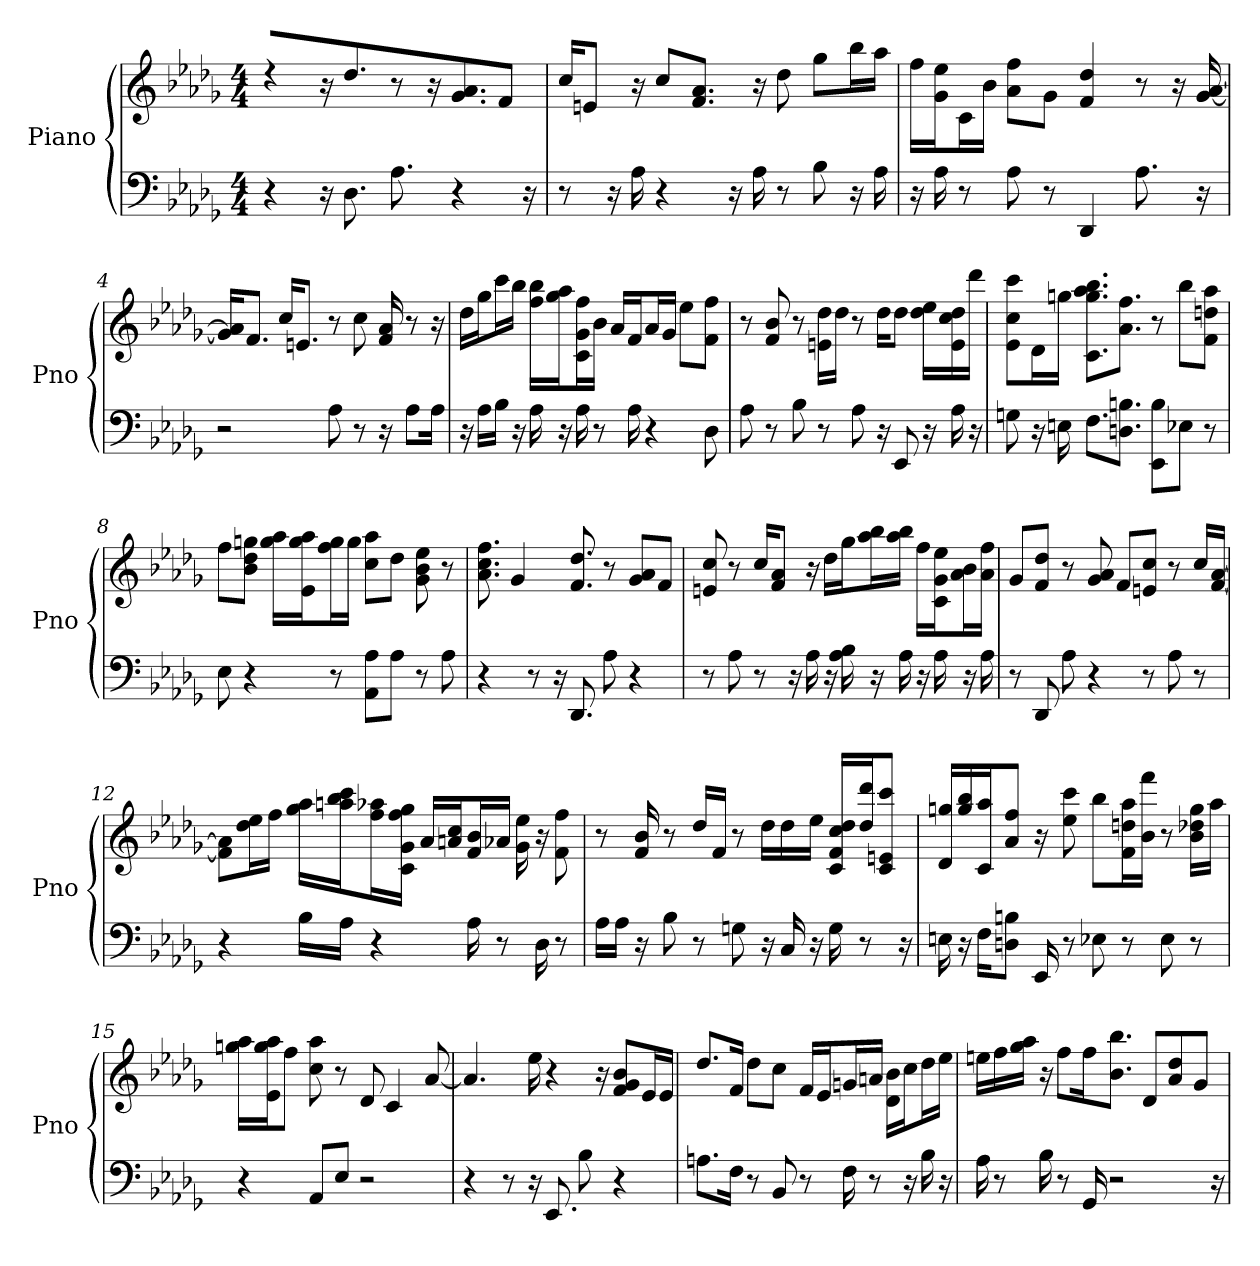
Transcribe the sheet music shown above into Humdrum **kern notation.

**kern	**kern
*part1	*part1
*staff2	*staff1
*I"Piano	*
*I'Pno	*
*clefF4	*clefG2
*k[b-e-a-d-g-]	*k[b-e-a-d-g-]
*D-:	*D-:
*M4/4	*M4/4
*MM80	*MM80
=1	=1
4r	4r
16r	16r
8.D-	8.dd-
8.A-	8r
.	16r
4r	8.a- 8.g-
.	8fJ
16r	.
=2	=2
8r	16cc/KL
.	8e/J
16r	.
16A-	16r
4r	8cc/L
.	8.a-/ 8.f/J
16r	.
16A-	16r
8r	8dd-
8B-	8gg-\L
16r	16bb-\L
16A-	16aa-\JJ
=3	=3
16r	16ff\LL
16A-	16ee-\ 16g-\J
8r	16c\L
.	16b-\JJ
8A-	8ff\ 8a-\L
8r	8g-\J
4DD-	4f 4dd-
8.A-	8r
.	16r
16r	[16g- [16a-
=4	=4
2r	16g-]/ 16a-]/KL
.	8.f/J
.	16cc/KL
.	8.e/J
8A-	8r
8r	8cc
16r	16a- 16f
8A-\L	8r
16A-\Jk	16r
=5	=5
16r	16dd-\LL
16A-\LL	16gg-\J
16B-\JJ	16ccc\L
16r	16bb-\JJ
16A-	16ff\ 16bb-\LL
16r	16aa-\ 16gg-\J
16A-	16ff\ 16c\ 16g-\L
8r	16b-\JJ
.	16a-/LL
16A-	16f/J
4r	16a-/L
.	16g-/JJ
.	8ee-\L
8D-	8ff\ 8f\J
=6	=6
8A-	8r
8r	8f 8b-
8B-	8r
8r	16dd-\ 16e\LL
.	16dd-\JJ
8A-	8r
16r	16dd-\KL
8EE-	8dd-\J
16r	16ee-\ 16dd-\LL
16A-	16cc\ 16e\ 16dd-\
16r	16ddd-\JJ
=7	=7
8G	8cc\ 8e-\ 8ccc\L
16r	16d-\L
16E	16gg\JJ
8.F\L	8.gg\ 8.bb-\ 8.c\ 8.aa-\L
8.B\ 8.D\J	8.ff\ 8.a-\J
8B\ 8EE-\L	8r
8E-\J	8bb-\L
8r	8f\ 8aa-\ 8dd\J
=8	=8
8E-	8ff\L
4r	8b-\ 8dd-\ 8gg\J
.	16aa-\ 16gg\LL
.	16e-\ 16gg\ 16aa-\J
8r	16gg\ 16ff\L
.	16gg\JJ
8AA-\ 8A-\L	8cc\ 8aa-\L
8A-\J	8dd-\J
8r	8b- 8g- 8ee-
8A-	8r
=9	=9
4r	8.cc 8.a- 8.ff
.	4g-
8r	.
16r	.
8.DD-	8.dd- 8.f
8A-	8r
4r	8g-/ 8a-/L
.	8f/J
=10	=10
8r	8cc 8e
8A-	8r
8r	16cc/KL
.	8a-/ 8f/J
16r	.
16A-	16r
16r	16dd-\LL
16A- 16B-	16gg-\J
16r	16bb-\ 16aa-\L
16A-	16bb-\ 16aa-\JJ
16r	16ff\LL
16A-	16ee-\ 16g-\ 16c\J
16r	16b-\ 16a-\L
16A-	16ff\ 16a-\JJ
=11	=11
8r	8g-/L
8DD-	8dd-/ 8f/J
8A-	8r
4r	8a- 8g-
.	8f/L
8r	8cc/ 8e/J
8A-	8r
8r	16cc/LL
.	[16a-/ [16f/JJ
=12	=12
4r	8a-]\ 8f]\L
.	16dd-\ 16ee-\L
.	16ff\JJ
16B-\LL	16gg-\ 16aa-\LL
16A-\JJ	16aa\ 16ccc\ 16bb-\J
4r	16ff\ 16aa-\L
.	16gg-\ 16g-\ 16c\ 16ff\JJ
.	16a-/LL
.	16a/ 16cc/J
16A-	16b-/ 16f/L
8r	16a-/JJ
.	16g- 16ee-
16D-	16r
8r	8ff 8f
=13	=13
16A-\LL	8r
16A-\JJ	.
16r	16b- 16f
8B-	8r
8r	16dd-/LL
.	16f/JJ
8G	8r
16r	16dd-\LL
16C	16dd-\
16r	16ee-\JJ
16G	16dd-/ 16f/ 16c/ 16cc/LL
8r	16dd-/ 16ddd-/J
.	8ccc/ 8e/ 8c/J
16r	.
=14	=14
16E	16d-/ 16gg/LL
16r	16gg/ 16bb-/J
16F\KL	16c/ 16aa-/K
8D\ 8B\J	8a-/ 8ff/J
16EE-	16r
8r	8ee- 8ccc
8E-	8bb-\L
8r	16f\ 16aa-\ 16dd\L
.	16fff\ 16b-\JJ
8E-	8r
8r	16gg\ 16dd-\ 16b-\LL
.	16aa-\JJ
=15	=15
4r	16gg\ 16aa-\LL
.	16e-\ 16gg\ 16aa-\J
.	8ff\J
8AA-/L	8cc 8aa-
8E-/J	8r
2r	8d-
.	4c
.	[8a-
=16	=16
4r	4.a-]
8r	.
16r	16ee-
8.EE-	4r
8B-	.
.	16r
4r	8b-/ 8g-/ 8f/L
.	16e-/L
.	16e-/JJ
=17	=17
8.A\L	8.dd-/L
16F\Jk	16f/Jk
8r	8dd-\L
8BB-	8cc\J
8r	16f/LL
.	16e-/J
16F	16g/L
8r	16a/JJ
.	16b-\ 16d-\LL
16r	16cc\J
16B-	16dd-\L
16r	16ee-\JJ
=18	=18
16A-	16ee\LL
8r	16ff\
.	16gg-\ 16aa-\JJ
16B-	16r
8r	8ff\L
16GG-	16ff\K
2r	8.bb-\ 8.b-\J
.	8d-/L
.	8a-/ 8dd-/
.	8g-/J
16r	.
=	=
*-	*-
